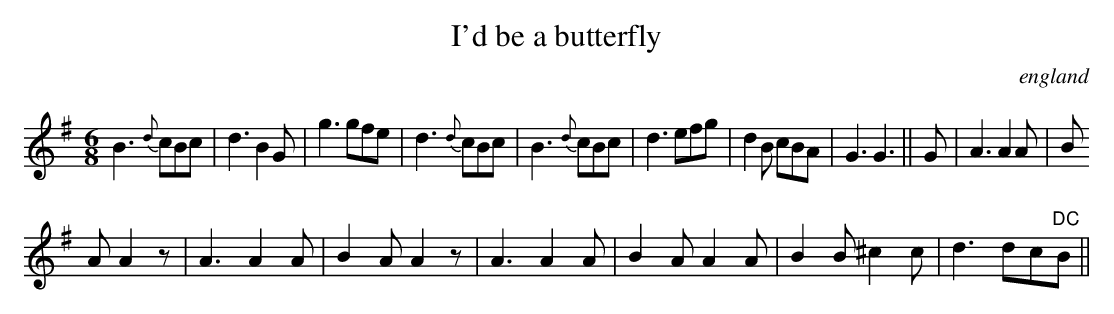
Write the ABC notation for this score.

X:1
T:I'd be a butterfly
O:england
M:6/8
L:1/8
K:G major
B3 {d} cBc|d3B2G|g3gfe|d3{d}cBc|B3{d}cBc|d3 efg|d2 B cBA|G3G3||G|A3A2A|B
2AA2z|A3A2A|B2AA2z|A3A2A|B2AA2A|B2B^c2c|d3dc"DC"B||
